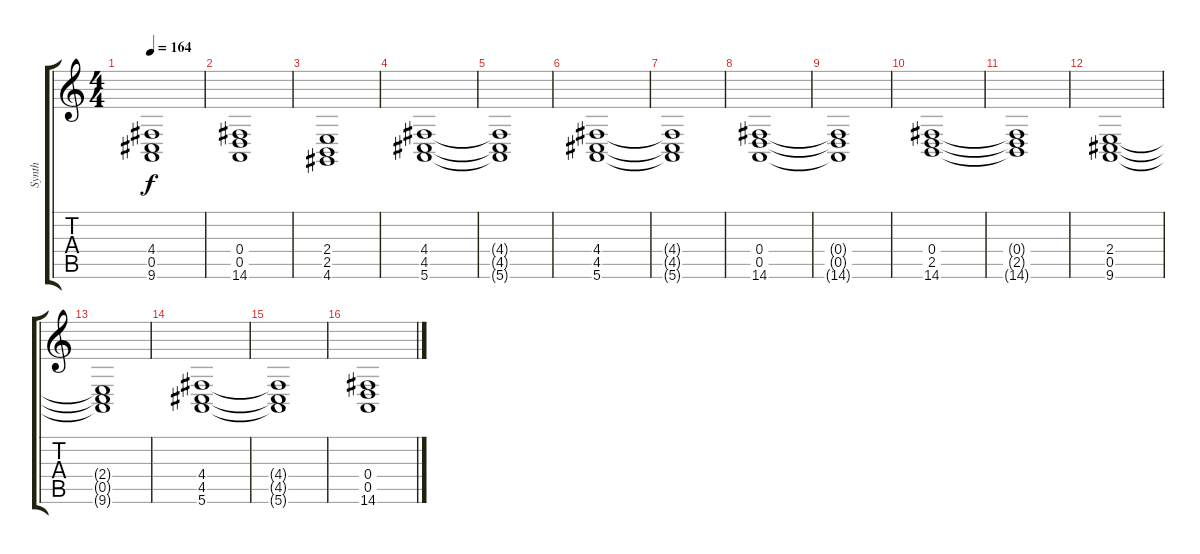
\track ("Synth" "Synth") {instrument synthstrings1}
\staff {score tabs}
\tuning (E4 B3 G3 D3 A2 E2) {hide}
\ts (4 4)
\tempo 164
\clef g2
\ks c
(4.4 0.5 9.6).1{dy f} |
(0.4 0.5 14.6).1 |
(2.4 2.5 4.6).1 |
(4.4 4.5 5.6).1 |
(4.4{t} 4.5{t} 5.6{t}).1 |
(4.4 4.5 5.6).1 |
(4.4{t} 4.5{t} 5.6{t}).1 |
(0.4 0.5 14.6).1 |
(0.4{t} 0.5{t} 14.6{t}).1 |
(0.4 2.5 14.6).1 |
(0.4{t} 2.5{t} 14.6{t}).1 |
(2.4 0.5 9.6).1 |
(2.4{t} 0.5{t} 9.6{t}).1 |
(4.4 4.5 5.6).1 |
(4.4{t} 4.5{t} 5.6{t}).1 |
(0.4 0.5 14.6).1
